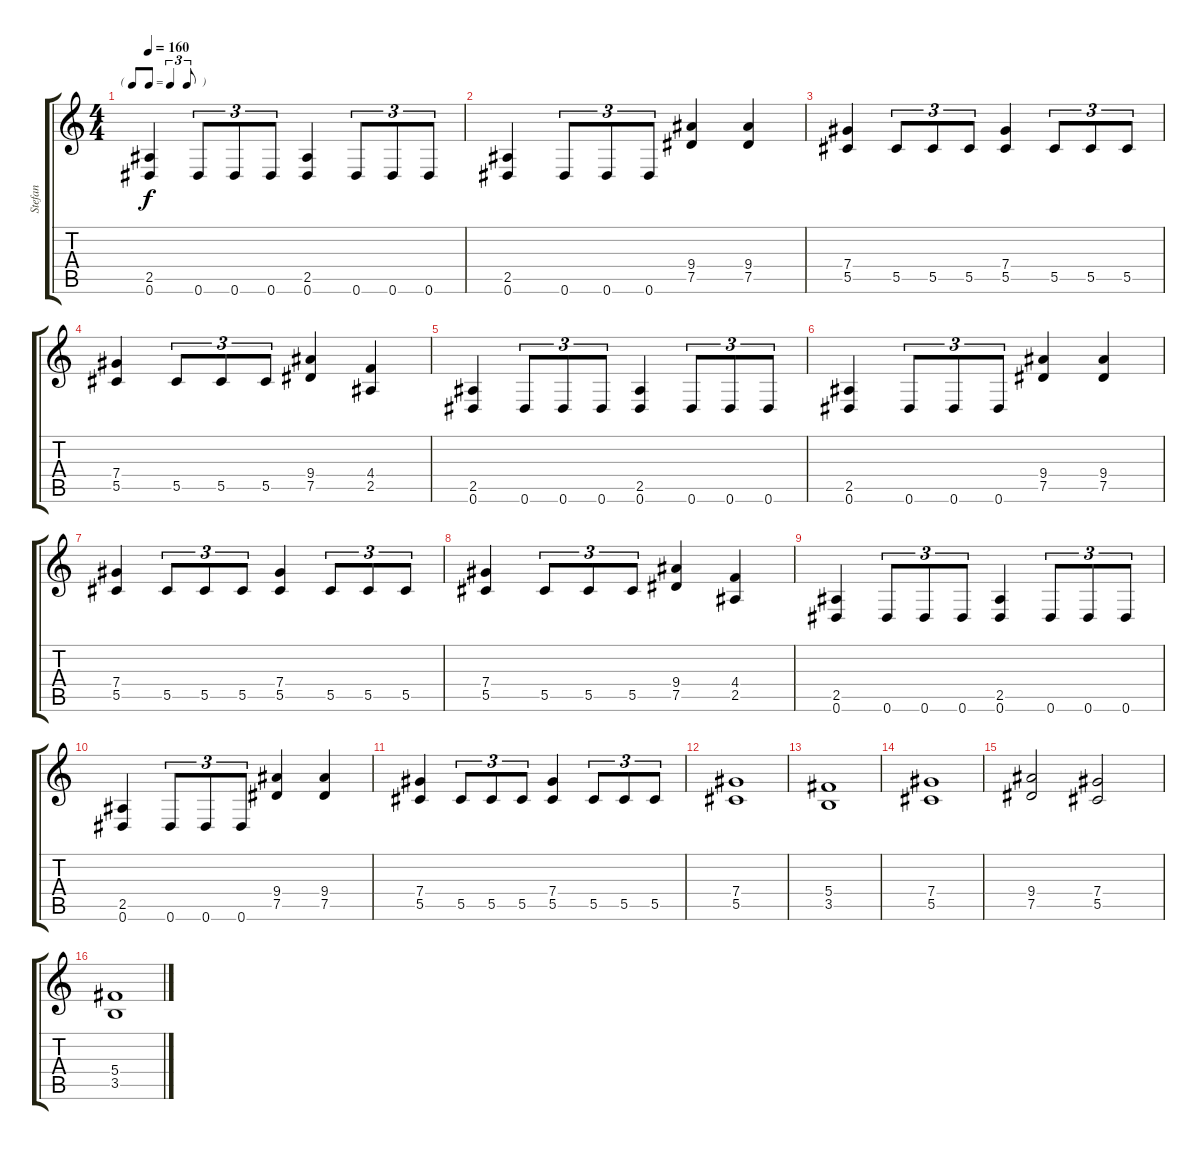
\track ("Stefan" "Stefan") {instrument distortionguitar}
\staff {score tabs}
\tuning (Eb4 Bb3 Gb3 Db3 Ab2 Eb2) {hide}
\ts (4 4)
\tf triplet8th
\tempo 160
\clef g2
\ks c
(2.5 0.6).4{dy f} 0.6.8{tu (3 2)} 0.6.8{tu (3 2)} 0.6.8{tu (3 2)} (2.5 0.6).4 0.6.8{tu (3 2)} 0.6.8{tu (3 2)} 0.6.8{tu (3 2)} |
(2.5 0.6).4 0.6.8{tu (3 2)} 0.6.8{tu (3 2)} 0.6.8{tu (3 2)} (9.4 7.5).4 (9.4 7.5).4 |
(7.4 5.5).4 5.5.8{tu (3 2)} 5.5.8{tu (3 2)} 5.5.8{tu (3 2)} (7.4 5.5).4 5.5.8{tu (3 2)} 5.5.8{tu (3 2)} 5.5.8{tu (3 2)} |
(7.4 5.5).4 5.5.8{tu (3 2)} 5.5.8{tu (3 2)} 5.5.8{tu (3 2)} (9.4 7.5).4 (4.4 2.5).4 |
(2.5 0.6).4 0.6.8{tu (3 2)} 0.6.8{tu (3 2)} 0.6.8{tu (3 2)} (2.5 0.6).4 0.6.8{tu (3 2)} 0.6.8{tu (3 2)} 0.6.8{tu (3 2)} |
(2.5 0.6).4 0.6.8{tu (3 2)} 0.6.8{tu (3 2)} 0.6.8{tu (3 2)} (9.4 7.5).4 (9.4 7.5).4 |
(7.4 5.5).4 5.5.8{tu (3 2)} 5.5.8{tu (3 2)} 5.5.8{tu (3 2)} (7.4 5.5).4 5.5.8{tu (3 2)} 5.5.8{tu (3 2)} 5.5.8{tu (3 2)} |
(7.4 5.5).4 5.5.8{tu (3 2)} 5.5.8{tu (3 2)} 5.5.8{tu (3 2)} (9.4 7.5).4 (4.4 2.5).4 |
(2.5 0.6).4 0.6.8{tu (3 2)} 0.6.8{tu (3 2)} 0.6.8{tu (3 2)} (2.5 0.6).4 0.6.8{tu (3 2)} 0.6.8{tu (3 2)} 0.6.8{tu (3 2)} |
(2.5 0.6).4 0.6.8{tu (3 2)} 0.6.8{tu (3 2)} 0.6.8{tu (3 2)} (9.4 7.5).4 (9.4 7.5).4 |
(7.4 5.5).4 5.5.8{tu (3 2)} 5.5.8{tu (3 2)} 5.5.8{tu (3 2)} (7.4 5.5).4 5.5.8{tu (3 2)} 5.5.8{tu (3 2)} 5.5.8{tu (3 2)} |
(7.4 5.5).1 |
(5.4 3.5).1 |
(7.4 5.5).1 |
(9.4 7.5).2 (7.4 5.5).2 |
(5.4 3.5).1
